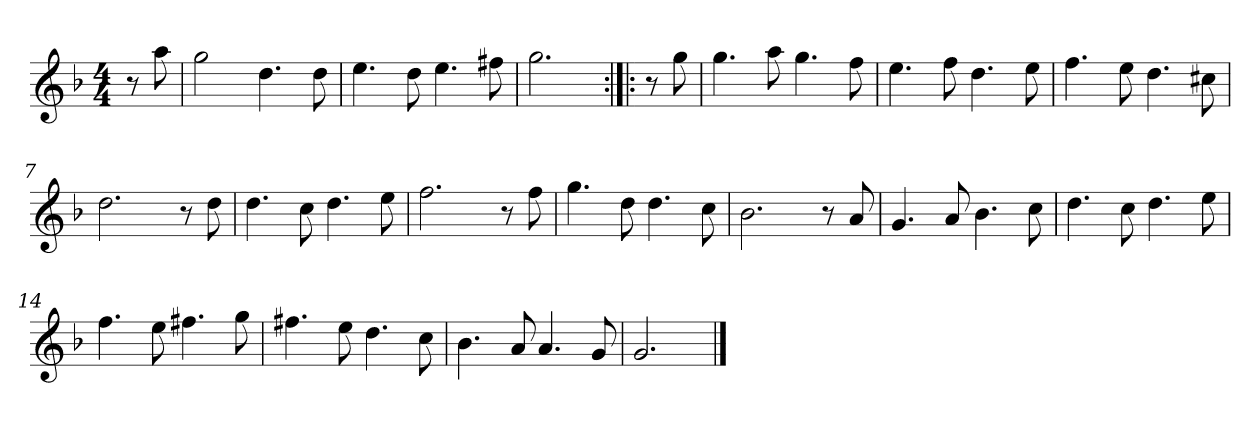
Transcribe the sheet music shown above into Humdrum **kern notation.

**kern
*part1
*staff1
*clefG2
*k[b-]
*G:dor
*M4/4
*MM120
=
8r
8aa
=1
2gg
4.dd
8dd
=2
4.ee
8dd
4.ee
8ff#X
=3
2.gg
=:|!|:
8r
8gg
=4
4.gg
8aa
4.gg
8ff
=5
4.ee
8ff
4.dd
8ee
=6
4.ff
8ee
4.dd
8cc#X
=7
2.dd
8r
8dd
=8
4.dd
8cc
4.dd
8ee
=9
2.ff
8r
8ff
=10
4.gg
8dd
4.dd
8cc
=11
2.b-
8r
8a
=12
4.g
8a
4.b-
8cc
=13
4.dd
8cc
4.dd
8ee
=14
4.ff
8ee
4.ff#X
8gg
=15
4.ff#X
8ee
4.dd
8cc
=16
4.b-
8a
4.a
8g
=17
2.g
==
*-
